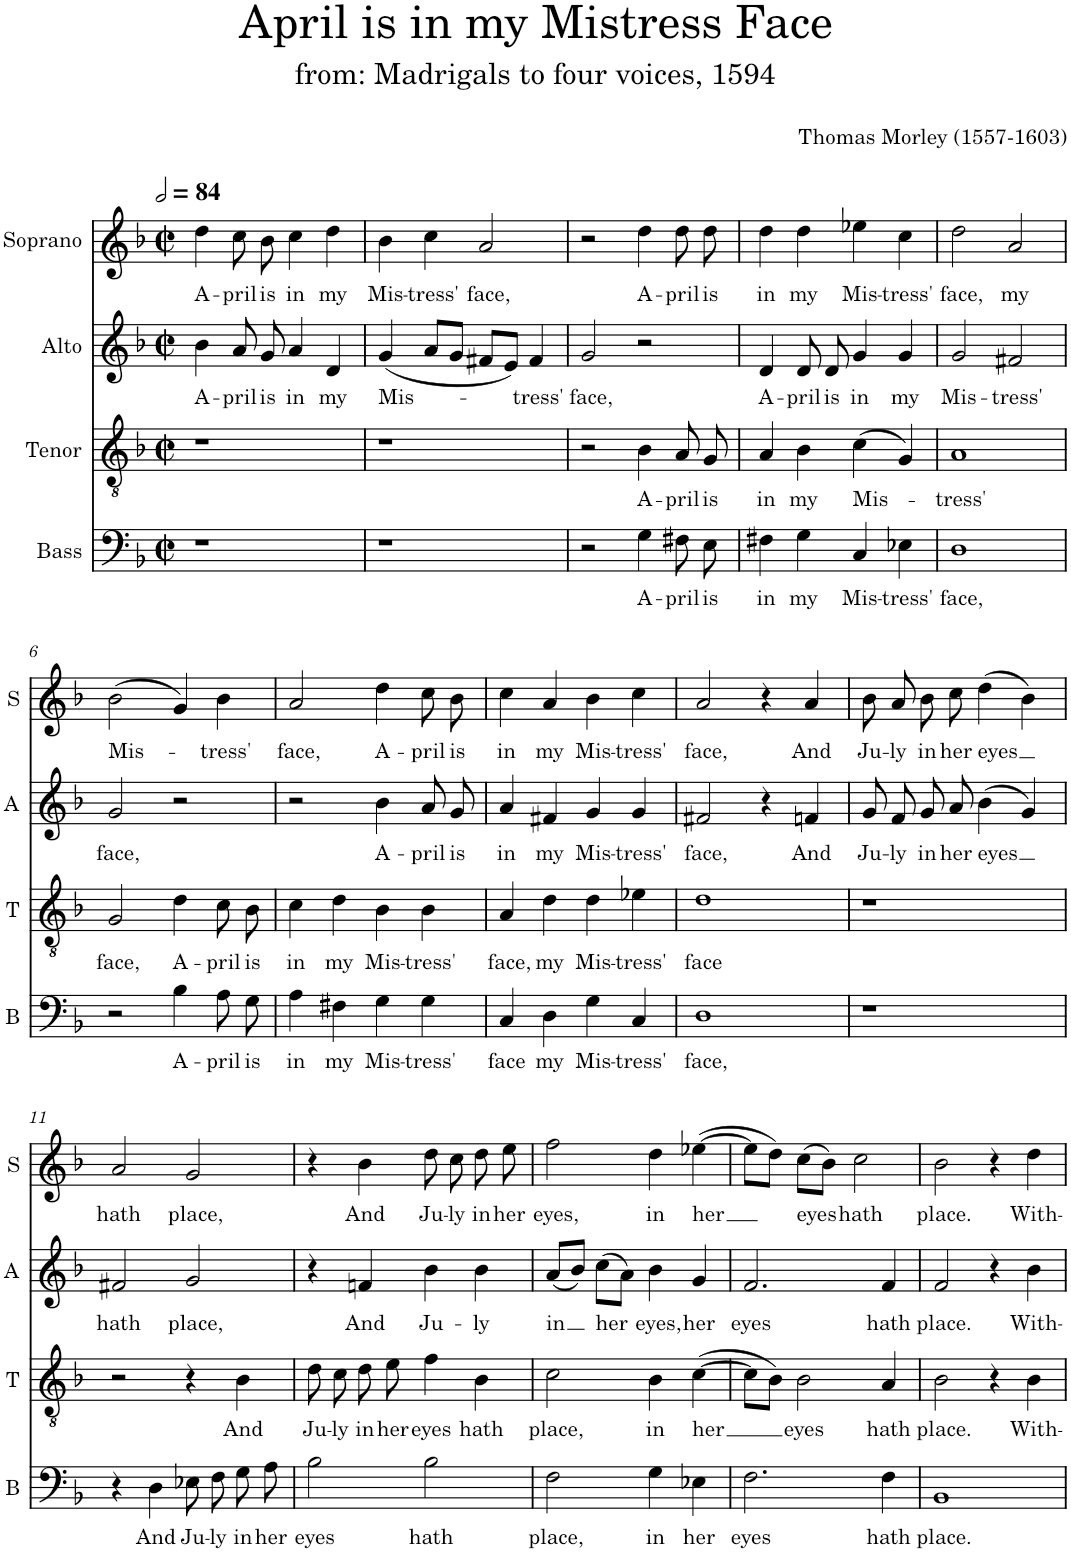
**kern	**text	**kern	**text	**kern	**text	**kern	**text
*part4	*part4	*part3	*part3	*part2	*part2	*part1	*part1
*staff4	*staff4	*staff3	*staff3	*staff2	*staff2	*staff1	*staff1
*I"Bass	*	*I"Tenor	*	*I"Alto	*	*I"Soprano	*
*I'B	*	*I'T	*	*I'A	*	*I'S	*
*clefF4	*	*clefGv2	*	*clefG2	*	*clefG2	*
*Trd12c21	*	*Trd8c14	*	*Trd5c9	*	*Trd1c2	*
*k[b-]	*	*k[b-]	*	*k[b-]	*	*k[b-]	*
*M2/2	*	*M2/2	*	*M2/2	*	*M2/2	*
*met(c|)	*	*met(c|)	*	*met(c|)	*	*met(c|)	*
*MM168	*	*MM168	*	*MM168	*	*MM168	*
=1	=1	=1	=1	=1	=1	=1	=1
!	!	!	!	!	!LO:LY:b	!	!LO:LY:b
1r	.	1r	.	4b-\	A-	4dd\	A-
!	!	!	!	!	!LO:LY:b	!	!LO:LY:b
.	.	.	.	8a/	-pril	8cc\	-pril
!	!	!	!	!	!LO:LY:b	!	!LO:LY:b
.	.	.	.	8g/	is	8b-\	is
!	!	!	!	!	!LO:LY:b	!	!LO:LY:b
.	.	.	.	4a/	in	4cc\	in
!	!	!	!	!	!LO:LY:b	!	!LO:LY:b
.	.	.	.	4d/	my	4dd\	my
=2	=2	=2	=2	=2	=2	=2	=2
!	!	!	!	!	!LO:LY:b	!	!LO:LY:b
1r	.	1r	.	(4g/	Mis-	4b-\	Mis-
!	!	!	!	!	!	!	!LO:LY:b
.	.	.	.	8a/L	.	4cc\	-tress'
.	.	.	.	8g/J	.	.	.
!	!	!	!	!	!	!	!LO:LY:b
.	.	.	.	8f#X/L	.	2a/	face,
.	.	.	.	8e/J)	.	.	.
!	!	!	!	!	!LO:LY:b	!	!
.	.	.	.	4f#/	-tress'	.	.
=3	=3	=3	=3	=3	=3	=3	=3
!	!	!	!	!	!LO:LY:b	!	!
2r	.	2r	.	2g/	face,	2r	.
!	!LO:LY:b	!	!LO:LY:b	!	!	!	!LO:LY:b
4G\	A-	4B-\	A-	2r	.	4dd\	A-
!	!LO:LY:b	!	!LO:LY:b	!	!	!	!LO:LY:b
8F#X\L	-pril	8A/	-pril	.	.	8dd\	-pril
!	!LO:LY:b	!	!LO:LY:b	!	!	!	!LO:LY:b
8E\J	is	8G/	is	.	.	8dd\	is
=4	=4	=4	=4	=4	=4	=4	=4
!	!LO:LY:b	!	!LO:LY:b	!	!LO:LY:b	!	!LO:LY:b
4F#X\	in	4A/	in	4d/	A-	4dd\	in
!	!LO:LY:b	!	!LO:LY:b	!	!LO:LY:b	!	!LO:LY:b
4G\	my	4B-\	my	8d/	-pril	4dd\	my
!	!	!	!	!	!LO:LY:b	!	!
.	.	.	.	8d/	is	.	.
!	!LO:LY:b	!	!LO:LY:b	!	!LO:LY:b	!	!LO:LY:b
4C/	Mis-	(4c\	Mis-	4g/	in	4ee-X\	Mis-
!	!LO:LY:b	!	!	!	!LO:LY:b	!	!LO:LY:b
4E-X\	-tress'	4G/)	.	4g/	my	4cc\	-tress'
=5	=5	=5	=5	=5	=5	=5	=5
!	!LO:LY:b	!	!LO:LY:b	!	!LO:LY:b	!	!LO:LY:b
1D	face,	1A	-tress'	2g/	Mis-	2dd\	face,
!	!	!	!	!	!LO:LY:b	!	!LO:LY:b
.	.	.	.	2f#X/	-tress'	2a/	my
!!LO:LB:g=z
=6	=6	=6	=6	=6	=6	=6	=6
!	!	!	!LO:LY:b	!	!LO:LY:b	!	!LO:LY:b
2r	.	2G/	face,	2g/	face,	(2b-\	Mis-
!	!LO:LY:b	!	!LO:LY:b	!	!	!	!
4B-\	A-	4d\	A-	2r	.	4g/)	.
!	!LO:LY:b	!	!LO:LY:b	!	!	!	!LO:LY:b
8A\L	-pril	8c\	-pril	.	.	4b-\	-tress'
!	!LO:LY:b	!	!LO:LY:b	!	!	!	!
8G\J	is	8B-\	is	.	.	.	.
=7	=7	=7	=7	=7	=7	=7	=7
!	!LO:LY:b	!	!LO:LY:b	!	!	!	!LO:LY:b
4A\	in	4c\	in	2r	.	2a/	face,
!	!LO:LY:b	!	!LO:LY:b	!	!	!	!
4F#X\	my	4d\	my	.	.	.	.
!	!LO:LY:b	!	!LO:LY:b	!	!LO:LY:b	!	!LO:LY:b
4G\	Mis-	4B-\	Mis-	4b-\	A-	4dd\	A-
!	!LO:LY:b	!	!LO:LY:b	!	!LO:LY:b	!	!LO:LY:b
4G\	-tress'	4B-\	-tress'	8a/	-pril	8cc\	-pril
!	!	!	!	!	!LO:LY:b	!	!LO:LY:b
.	.	.	.	8g/	is	8b-\	is
=8	=8	=8	=8	=8	=8	=8	=8
!	!LO:LY:b	!	!LO:LY:b	!	!LO:LY:b	!	!LO:LY:b
4C/	face	4A/	face,	4a/	in	4cc\	in
!	!LO:LY:b	!	!LO:LY:b	!	!LO:LY:b	!	!LO:LY:b
4D\	my	4d\	my	4f#X/	my	4a/	my
!	!LO:LY:b	!	!LO:LY:b	!	!LO:LY:b	!	!LO:LY:b
4G\	Mis-	4d\	Mis-	4g/	Mis-	4b-\	Mis-
!	!LO:LY:b	!	!LO:LY:b	!	!LO:LY:b	!	!LO:LY:b
4C/	-tress'	4e-X\	-tress'	4g/	-tress'	4cc\	-tress'
=9	=9	=9	=9	=9	=9	=9	=9
!	!LO:LY:b	!	!LO:LY:b	!	!LO:LY:b	!	!LO:LY:b
1D	face,	1d	face	2f#X/	face,	2a/	face,
.	.	.	.	4r	.	4r	.
!	!	!	!	!	!LO:LY:b	!	!LO:LY:b
.	.	.	.	4fn/	And	4a/	And
=10	=10	=10	=10	=10	=10	=10	=10
!	!	!	!	!	!LO:LY:b	!	!LO:LY:b
1r	.	1r	.	8g/	Ju-	8b-\	Ju-
!	!	!	!	!	!LO:LY:b	!	!LO:LY:b
.	.	.	.	8f/	-ly	8a/	-ly
!	!	!	!	!	!LO:LY:b	!	!LO:LY:b
.	.	.	.	8g/	in	8b-\	in
!	!	!	!	!	!LO:LY:b	!	!LO:LY:b
.	.	.	.	8a/	her	8cc\	her
!	!	!	!	!	!LO:LY:b	!	!LO:LY:b
.	.	.	.	(4b-\	eyes	(4dd\	eyes
.	.	.	.	4g/)	.	4b-\)	.
!!LO:LB:g=z
=11	=11	=11	=11	=11	=11	=11	=11
!	!	!	!	!	!LO:LY:b	!	!LO:LY:b
4r	.	2r	.	2f#X/	hath	2a/	hath
!	!LO:LY:b	!	!	!	!	!	!
4D\	And	.	.	.	.	.	.
!	!LO:LY:b	!	!	!	!LO:LY:b	!	!LO:LY:b
8E-X\L	Ju-	4r	.	2g/	place,	2g/	place,
!	!LO:LY:b	!	!	!	!	!	!
8F\	-ly	.	.	.	.	.	.
!	!LO:LY:b	!	!LO:LY:b	!	!	!	!
8G\	in	4B-\	And	.	.	.	.
!	!LO:LY:b	!	!	!	!	!	!
8A\J	her	.	.	.	.	.	.
=12	=12	=12	=12	=12	=12	=12	=12
!	!LO:LY:b	!	!LO:LY:b	!	!	!	!
2B-\	eyes	8d\	Ju-	4r	.	4r	.
!	!	!	!LO:LY:b	!	!	!	!
.	.	8c\	-ly	.	.	.	.
!	!	!	!LO:LY:b	!	!LO:LY:b	!	!LO:LY:b
.	.	8d\	in	4fn/	And	4b-\	And
!	!	!	!LO:LY:b	!	!	!	!
.	.	8e\	her	.	.	.	.
!	!LO:LY:b	!	!LO:LY:b	!	!LO:LY:b	!	!LO:LY:b
2B-\	hath	4f\	eyes	4b-\	Ju-	8dd\	Ju-
!	!	!	!	!	!	!	!LO:LY:b
.	.	.	.	.	.	8cc\	-ly
!	!	!	!LO:LY:b	!	!LO:LY:b	!	!LO:LY:b
.	.	4B-\	hath	4b-\	-ly	8dd\	in
!	!	!	!	!	!	!	!LO:LY:b
.	.	.	.	.	.	8ee\	her
=13	=13	=13	=13	=13	=13	=13	=13
!	!LO:LY:b	!	!LO:LY:b	!	!LO:LY:b	!	!LO:LY:b
2F\	place,	2c\	place,	(8a/L	in	2ff\	eyes,
.	.	.	.	8b-/J)	.	.	.
!	!	!	!	!	!LO:LY:b	!	!
.	.	.	.	(8cc\L	her	.	.
.	.	.	.	8a\J)	.	.	.
!	!LO:LY:b	!	!LO:LY:b	!	!LO:LY:b	!	!LO:LY:b
4G\	in	4B-\	in	4b-\	eyes,	4dd\	in
!	!LO:LY:b	!	!LO:LY:b	!	!LO:LY:b	!	!LO:LY:b
4E-X\	her	([4c\	her	4g/	her	([4ee-X\	her
=14	=14	=14	=14	=14	=14	=14	=14
!	!LO:LY:b	!	!	!	!LO:LY:b	!	!
2.F\	eyes	8c\L]	.	2.f/	eyes	8ee-\L]	.
.	.	8B-\J)	.	.	.	8dd\J)	.
!	!	!	!LO:LY:b	!	!	!	!LO:LY:b
.	.	2B-\	eyes	.	.	(8cc\L	eyes
.	.	.	.	.	.	8b-\J)	.
!	!	!	!	!	!	!	!LO:LY:b
.	.	.	.	.	.	2cc\	hath
!	!LO:LY:b	!	!LO:LY:b	!	!LO:LY:b	!	!
4F\	hath	4A/	hath	4f/	hath	.	.
=15	=15	=15	=15	=15	=15	=15	=15
!	!LO:LY:b	!	!LO:LY:b	!	!LO:LY:b	!	!LO:LY:b
1BB-	place.	2B-\	place.	2f/	place.	2b-\	place.
.	.	4r	.	4r	.	4r	.
!	!	!	!LO:LY:b	!	!LO:LY:b	!	!LO:LY:b
.	.	4B-\	With-	4b-\	With-	4dd\	With-
=	=	=	=	=	=	=	=
*-	*-	*-	*-	*-	*-	*-	*-
